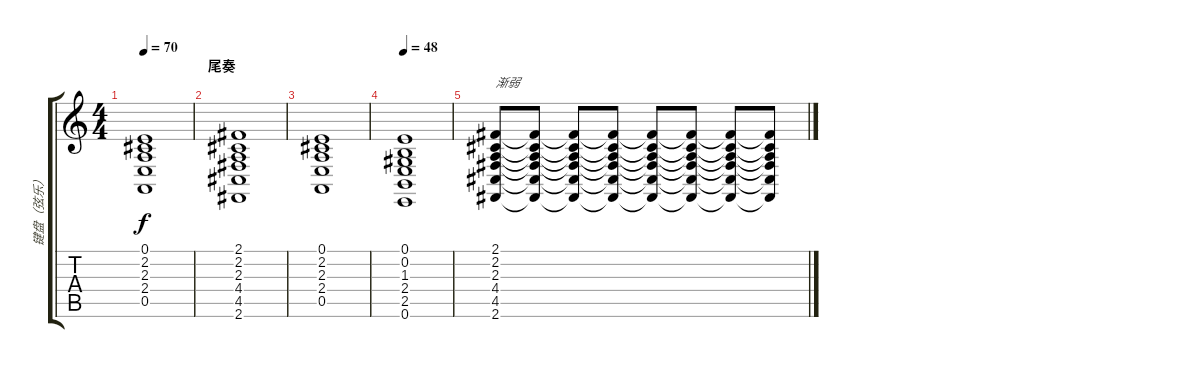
\track ("键盘（弦乐）" "键盘（弦乐）") {instrument synthstrings1}
\staff {score tabs}
\tuning (E4 B3 G3 D3 A2 E2) {hide}
\ts (4 4)
\tempo 70
\clef g2
\ks c
(0.1 2.2 2.3 2.4 0.5).1{dy f} |
\section ("" "尾奏")
(2.1 2.2 2.3 4.4 4.5 2.6).1 |
(0.1 2.2 2.3 2.4 0.5).1 |
\tempo 48
(0.1 0.2 1.3 2.4 2.5 0.6).1 |
(2.1 2.2 2.3 4.4 4.5 2.6).8{txt "渐弱"} (2.1{t} 2.2{t} 2.3{t} 4.4{t} 4.5{t} 2.6{t}).8 (2.1{t} 2.2{t} 2.3{t} 4.4{t} 4.5{t} 2.6{t}).8{volume 5} (2.1{t} 2.2{t} 2.3{t} 4.4{t} 4.5{t} 2.6{t}).8 (2.1{t} 2.2{t} 2.3{t} 4.4{t} 4.5{t} 2.6{t}).8{volume 4} (2.1{t} 2.2{t} 2.3{t} 4.4{t} 4.5{t} 2.6{t}).8{volume 3} (2.1{t} 2.2{t} 2.3{t} 4.4{t} 4.5{t} 2.6{t}).8{volume 2} (2.1{t} 2.2{t} 2.3{t} 4.4{t} 4.5{t} 2.6{t}).8{volume 1}
